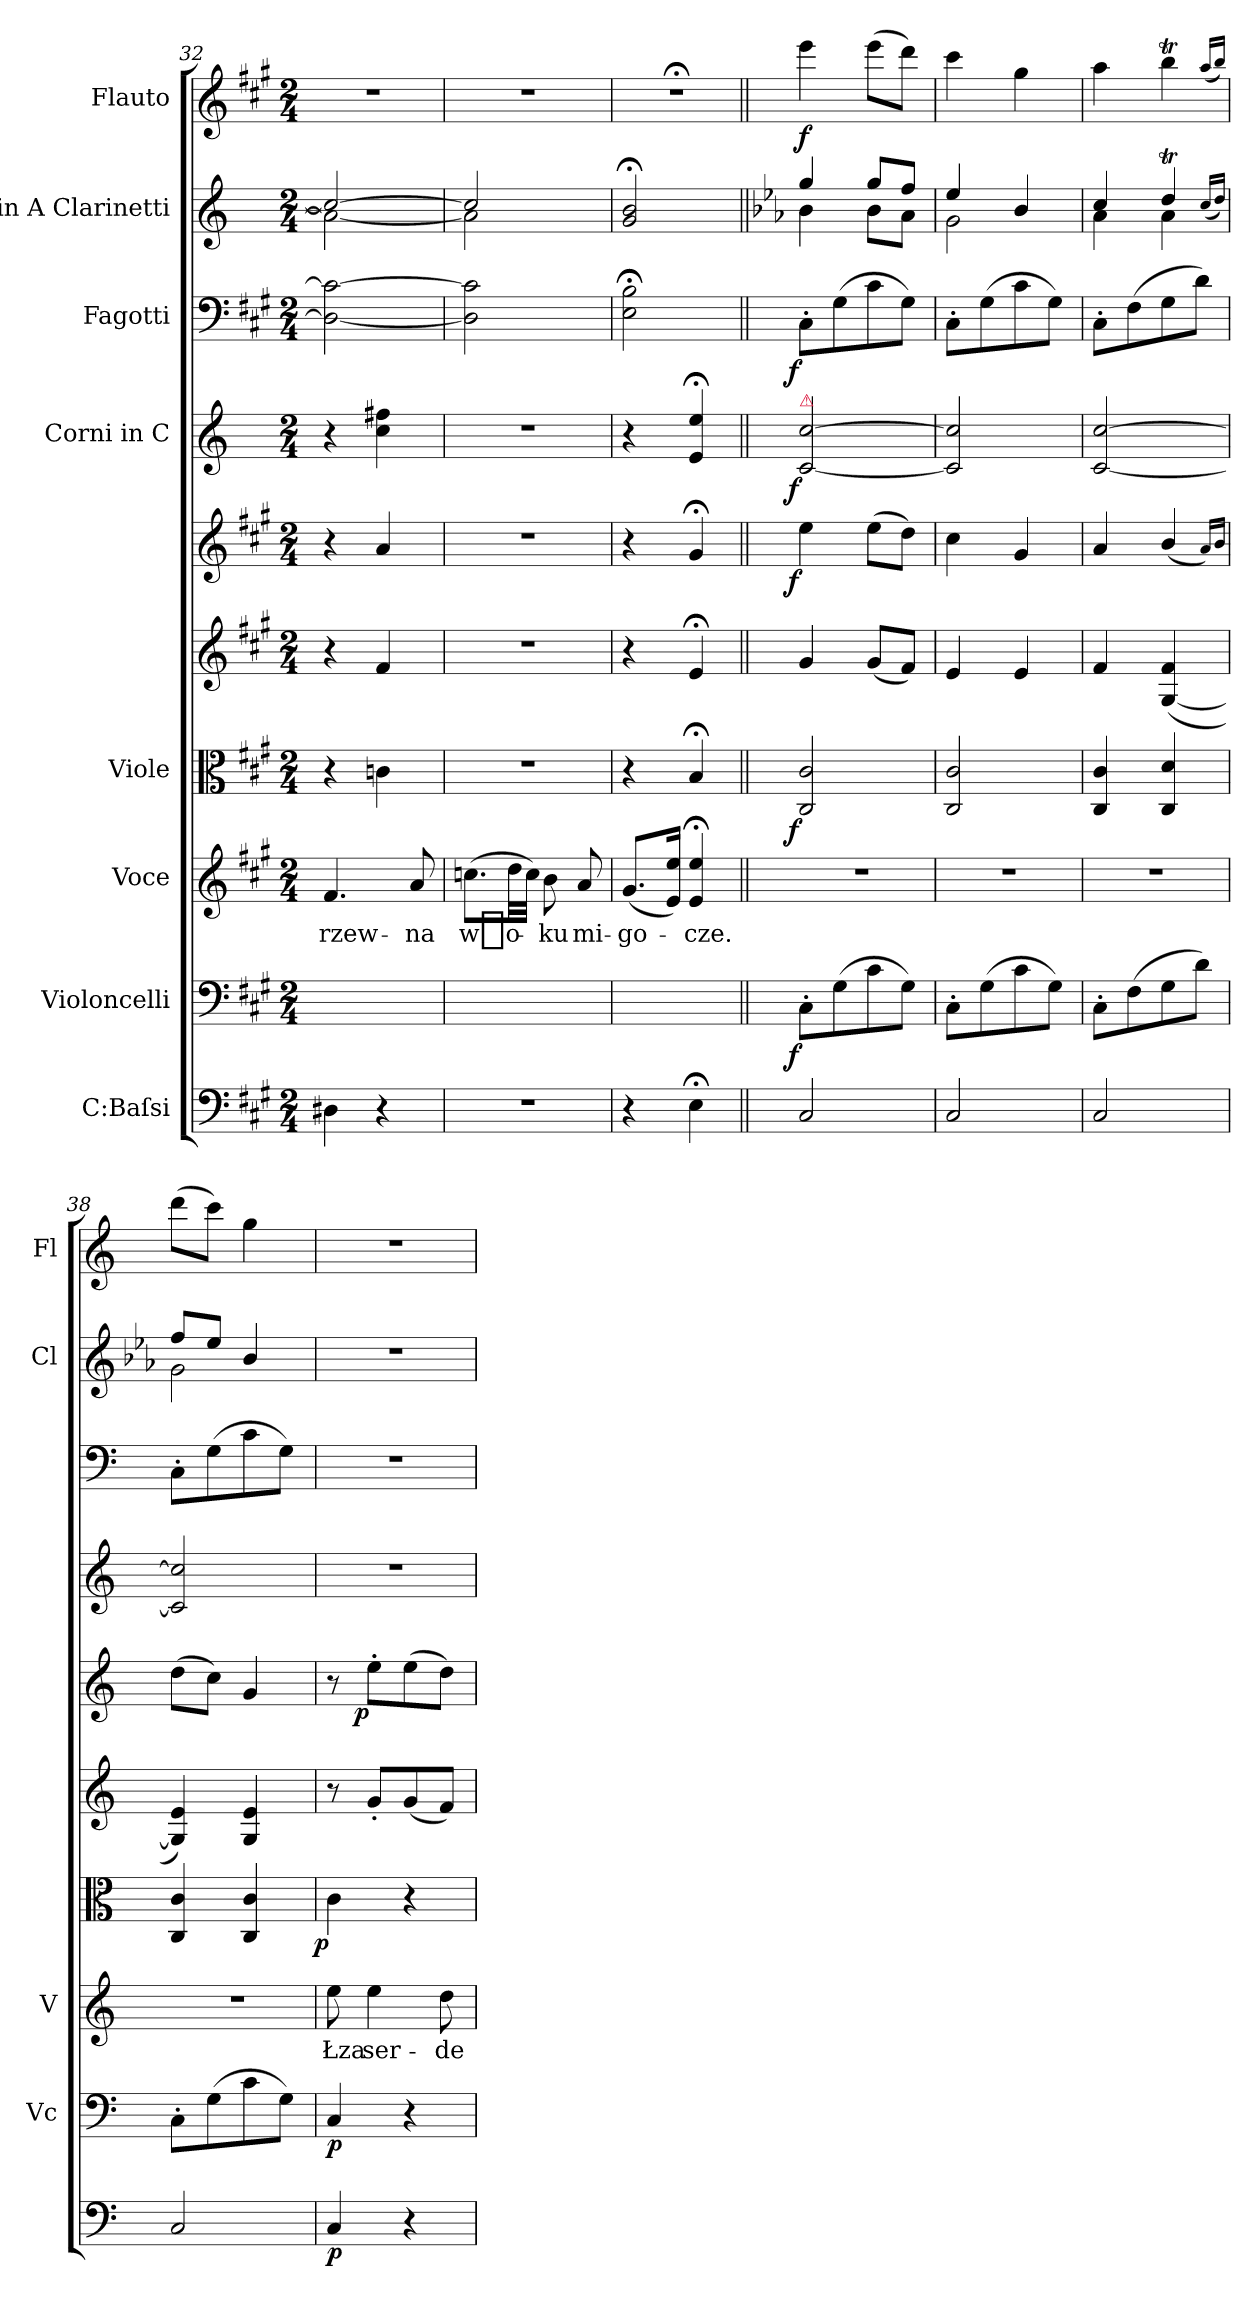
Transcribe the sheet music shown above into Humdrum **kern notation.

**kern	**dynam	**kern	**dynam	**kern	**text	**kern	**dynam	**kern	**kern	**dynam	**kern	**dynam	**kern	**dynam	**kern	**kern	**dynam
*part10	*part10	*part9	*part9	*part8	*part8	*part7	*part7	*part6	*part5	*part5	*part4	*part4	*part3	*part3	*part2	*part1	*part1
*staff10	*staff10	*staff9	*staff9	*staff8	*staff8	*staff7	*staff7	*staff6	*staff5	*staff5	*staff4	*staff4	*staff3	*staff3	*staff2	*staff1	*staff1
*I"C:Baſsi	*	*I"Violoncelli	*	*I"Voce	*	*I"Viole	*	*	*	*	*I"Corni in C	*	*I"Fagotti	*	*I"in A Clarinetti	*I"Flauto	*
*	*	*I'Vc	*	*I'V	*	*	*	*	*	*	*	*	*	*	*I'Cl	*I'Fl	*
*clefF4	*	*clefF4	*	*clefG2	*	*clefC3	*	*clefG2	*clefG2	*	*clefG2	*	*clefF4	*	*clefG2	*clefG2	*
*	*	*	*	*	*	*	*	*	*	*	*	*	*	*	*ITrd2c3	*	*
*k[f#c#g#]	*	*k[f#c#g#]	*	*k[f#c#g#]	*	*k[f#c#g#]	*	*k[f#c#g#]	*k[f#c#g#]	*	*k[]	*	*k[f#c#g#]	*	*k[f#c#g#]	*k[f#c#g#]	*
*M2/4	*	*M2/4	*	*M2/4	*	*M2/4	*	*M2/4	*M2/4	*	*M2/4	*	*M2/4	*	*M2/4	*M2/4	*
=32	=32	=32	=32	=32	=32	=32	=32	=32	=32	=32	=32	=32	=32	=32	=32	=32	=32
*	*	*	*	*	*	*	*	*	*	*	*	*	*	*	*^	*	*
4D#X\	.	4D#X\yy	.	4.f#/	rzew-	4r	.	4r	4r	.	4r	.	2D#_\ 2c_\	.	2a/_	2f#\_	2r	.
4r	.	4ryy	.	.	.	4cn\	.	4f#/	4a/	.	4cc\ 4ff#X\	.	.	.	.	.	.	.
.	.	.	.	8a/	-na	.	.	.	.	.	.	.	.	.	.	.	.	.
=33	=33	=33	=33	=33	=33	=33	=33	=33	=33	=33	=33	=33	=33	=33	=33	=33	=33	=33
2r	.	2ryy	.	(8.ccn\L	w_o-	2r	.	2r	2r	.	2r	.	2D#]\ 2c]\	.	2a/]	2f#\]	2r	.
.	.	.	.	32dd\LL	.	.	.	.	.	.	.	.	.	.	.	.	.	.
.	.	.	.	32cc\JJJ)	.	.	.	.	.	.	.	.	.	.	.	.	.	.
.	.	.	.	8b\	-ku	.	.	.	.	.	.	.	.	.	.	.	.	.
.	.	.	.	8a/	mi-	.	.	.	.	.	.	.	.	.	.	.	.	.
*	*	*	*	*	*	*	*	*	*	*	*	*	*	*	*v	*v	*	*
=34	=34	=34	=34	=34	=34	=34	=34	=34	=34	=34	=34	=34	=34	=34	=34	=34	=34
4r	.	4ryy	.	(>8.g#/L	-go-	4r	.	4r	4r	.	4r	.	2E;<\ 2B;<\	.	2e;</ 2g#;</	2r;<	.
.	.	.	.	16e/ 16ee/Jk)	.	.	.	.	.	.	.	.	.	.	.	.	.
4E;<\	.	4E\yy	.	4e;</ 4ee;</	-cze.	4B;</	.	4e;</	4g#;</	.	4e;</ 4ee;</	.	.	.	.	.	.
=35||	=35||	=35||	=35||	=35||	=35||	=35||	=35||	=35||	=35||	=35||	=35||	=35||	=35||	=35||	=35||	=35||	=35||
*k[]	*	*k[]	*	*k[]	*	*k[]	*	*k[]	*k[]	*	*k[]	*	*k[]	*	*k[]	*k[]	*
*	*	*	*	*	*	*	*	*	*	*	*	*	*	*	*^	*	*
!	!	!	!	!	!	!	!	!	!	!	!LO:TX:a:color=crimson:t=⚠	!	!	!	!	!	!	!
!	!	!	!LO:DY:rj	!	!	!	!LO:DY:rj	!	!	!LO:DY:rj	!	!LO:DY:rj	!	!LO:DY:rj	!	!	!	!
2C/	.	8C'\L	f	2r	.	2C/ 2c/	f	4g/	4ee\	f	[2c/ [2cc/	f	8C'\L	f	4ee/	4g\	4eee\	f
.	.	(8G\	.	.	.	.	.	.	.	.	.	.	(8G\	.	.	.	.	.
.	.	8c\	.	.	.	.	.	(8g/L	(8ee\L	.	.	.	8c\	.	8ee/L	8g\L	(8eee\L	.
.	.	8G\J)	.	.	.	.	.	8f/J)	8dd\J)	.	.	.	8G\J)	.	8dd/J	8f\J	8ddd\J)	.
=36	=36	=36	=36	=36	=36	=36	=36	=36	=36	=36	=36	=36	=36	=36	=36	=36	=36	=36
2C/	.	8C'\L	.	2r	.	2C/ 2c/	.	4e/	4cc\	.	2c]/ 2cc]/	.	8C'\L	.	4cc/	2e\	4ccc\	.
.	.	(8G\	.	.	.	.	.	.	.	.	.	.	(8G\	.	.	.	.	.
.	.	8c\	.	.	.	.	.	4e/	4g/	.	.	.	8c\	.	4g/	.	4gg\	.
.	.	8G\J)	.	.	.	.	.	.	.	.	.	.	8G\J)	.	.	.	.	.
=37	=37	=37	=37	=37	=37	=37	=37	=37	=37	=37	=37	=37	=37	=37	=37	=37	=37	=37
2C/	.	8C'\L	.	2r	.	4C/ 4c/	.	4f/	4a/	.	[2c/ [2cc/	.	8C'\L	.	4a/	4f\	4aa\	.
.	.	(8F\	.	.	.	.	.	.	.	.	.	.	(8F\	.	.	.	.	.
.	.	8G\	.	.	.	4C/ 4d/	.	(>[4G/ 4f/	(4b/	.	.	.	8G\	.	4bt/	4f\	4bbt\	.
.	.	8d\J)	.	.	.	.	.	.	.	.	.	.	8d\J)	.	.	.	.	.
.	.	.	.	.	.	.	.	.	16qqa/LL)	.	.	.	.	.	(>16qqa/LL	.	(16qqaa/LL	.
.	.	.	.	.	.	.	.	.	16qqb/JJ	.	.	.	.	.	16qqb/JJ)	.	16qqbb/JJ)	.
=38	=38	=38	=38	=38	=38	=38	=38	=38	=38	=38	=38	=38	=38	=38	=38	=38	=38	=38
2C/	.	8C'\L	.	2r	.	4C/ 4c/	.	4G]/ 4e/)	(8dd\L	.	2c]/ 2cc]/	.	8C'\L	.	8dd/L	2e\	(8ddd\L	.
.	.	(8G\	.	.	.	.	.	.	8cc\J)	.	.	.	(8G\	.	8cc/J	.	8ccc\J)	.
.	.	8c\	.	.	.	4C/ 4c/	.	4G/ 4e/	4g/	.	.	.	8c\	.	4g/	.	4gg\	.
.	.	8G\J)	.	.	.	.	.	.	.	.	.	.	8G\J)	.	.	.	.	.
*	*	*	*	*	*	*	*	*	*	*	*	*	*	*	*v	*v	*	*
=39	=39	=39	=39	=39	=39	=39	=39	=39	=39	=39	=39	=39	=39	=39	=39	=39	=39
!	!	!	!	!	!	!	!LO:DY:rj	!	!	!	!	!	!	!	!	!	!
4C/	p	4C/	p	8ee\	Łza	4c\	p	8r	8r	.	2r	.	2r	.	2r	2r	.
!	!	!	!	!	!	!	!	!	!	!LO:DY:rj	!	!	!	!	!	!	!
.	.	.	.	4ee\	ser-	.	.	8g'/L	8ee'\L	p	.	.	.	.	.	.	.
4r	.	4r	.	.	.	4r	.	(8g/	(8ee\	.	.	.	.	.	.	.	.
.	.	.	.	8dd\	-de-	.	.	8f/J)	8dd\J)	.	.	.	.	.	.	.	.
=	=	=	=	=	=	=	=	=	=	=	=	=	=	=	=	=	=
*-	*-	*-	*-	*-	*-	*-	*-	*-	*-	*-	*-	*-	*-	*-	*-	*-	*-
